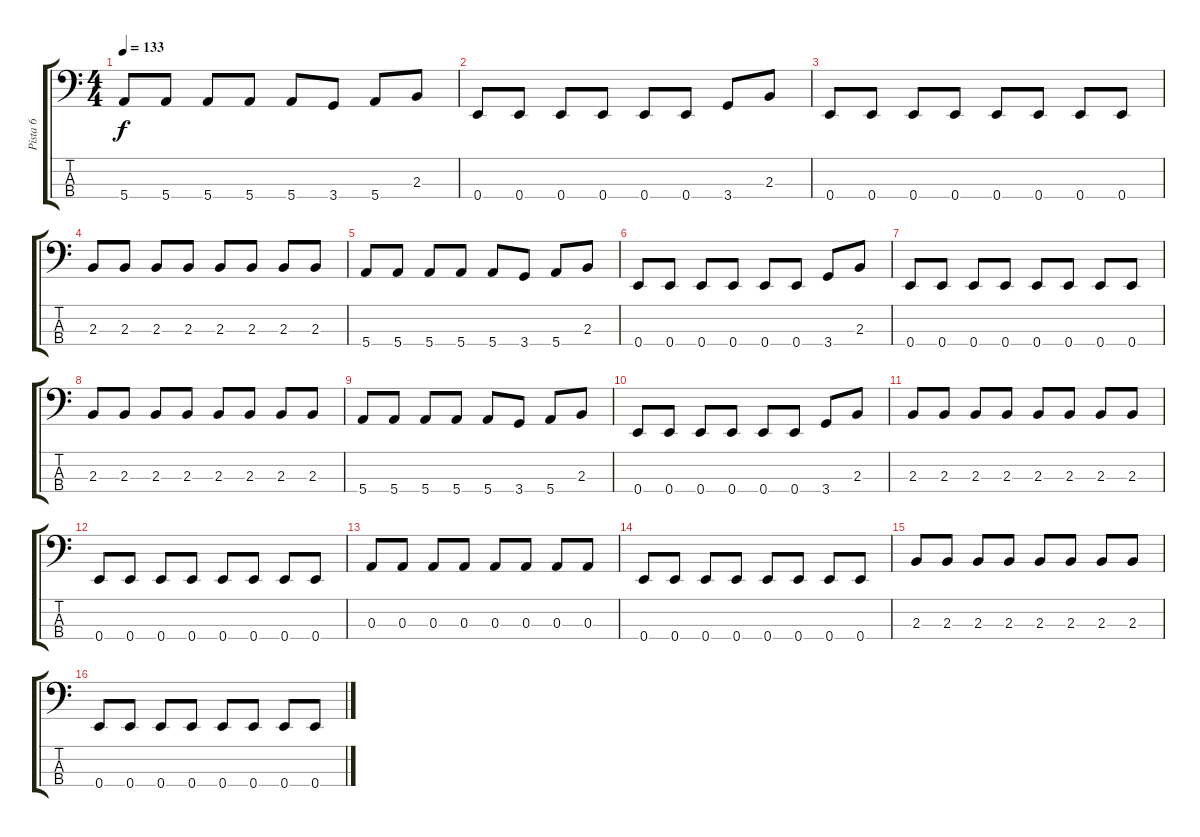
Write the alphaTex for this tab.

\track ("Pista 6" "Pista 6") {instrument electricbassfinger}
\staff {score tabs}
\tuning (G2 D2 A1 E1) {hide}
\ts (4 4)
\tempo 133
\clef f4
\ks c
5.4.8{dy f} 5.4.8 5.4.8 5.4.8 5.4.8 3.4.8 5.4.8 2.3.8 |
0.4.8 0.4.8 0.4.8 0.4.8 0.4.8 0.4.8 3.4.8 2.3.8 |
0.4.8 0.4.8 0.4.8 0.4.8 0.4.8 0.4.8 0.4.8 0.4.8 |
2.3.8 2.3.8 2.3.8 2.3.8 2.3.8 2.3.8 2.3.8 2.3.8 |
5.4.8 5.4.8 5.4.8 5.4.8 5.4.8 3.4.8 5.4.8 2.3.8 |
0.4.8 0.4.8 0.4.8 0.4.8 0.4.8 0.4.8 3.4.8 2.3.8 |
0.4.8 0.4.8 0.4.8 0.4.8 0.4.8 0.4.8 0.4.8 0.4.8 |
2.3.8 2.3.8 2.3.8 2.3.8 2.3.8 2.3.8 2.3.8 2.3.8 |
5.4.8 5.4.8 5.4.8 5.4.8 5.4.8 3.4.8 5.4.8 2.3.8 |
0.4.8 0.4.8 0.4.8 0.4.8 0.4.8 0.4.8 3.4.8 2.3.8 |
2.3.8 2.3.8 2.3.8 2.3.8 2.3.8 2.3.8 2.3.8 2.3.8 |
0.4.8 0.4.8 0.4.8 0.4.8 0.4.8 0.4.8 0.4.8 0.4.8 |
0.3.8 0.3.8 0.3.8 0.3.8 0.3.8 0.3.8 0.3.8 0.3.8 |
0.4.8 0.4.8 0.4.8 0.4.8 0.4.8 0.4.8 0.4.8 0.4.8 |
2.3.8 2.3.8 2.3.8 2.3.8 2.3.8 2.3.8 2.3.8 2.3.8 |
0.4.8 0.4.8 0.4.8 0.4.8 0.4.8 0.4.8 0.4.8 0.4.8
